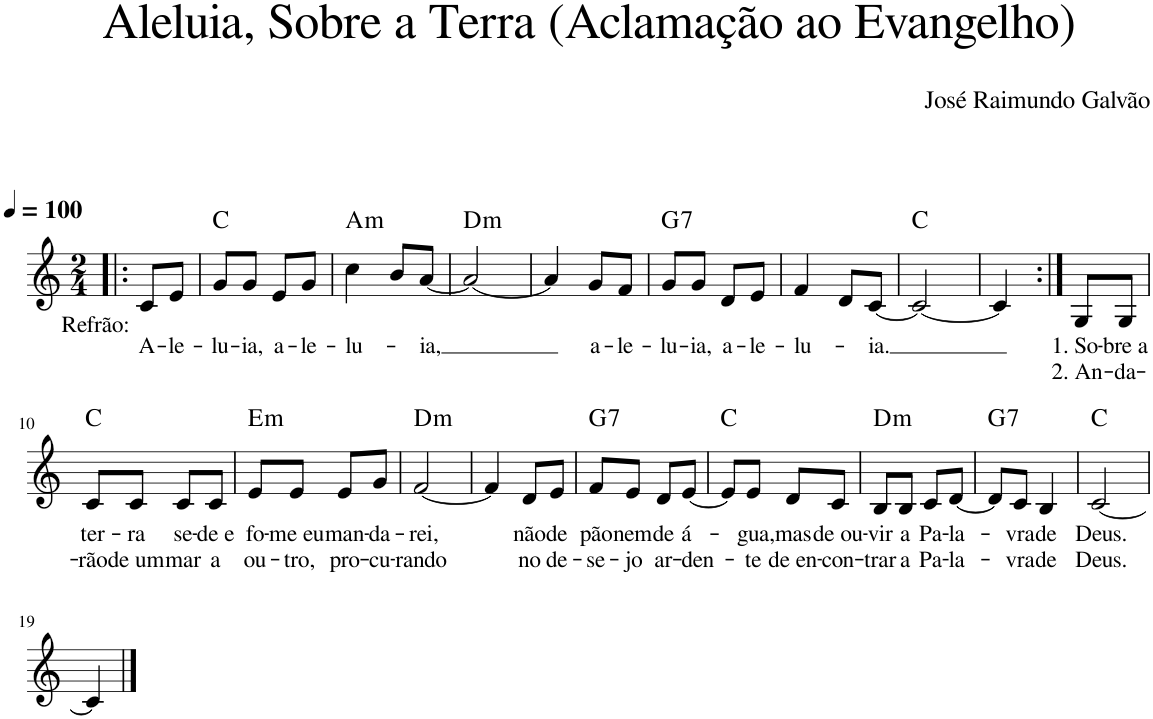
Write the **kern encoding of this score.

**kern	**text	**text	**harte
*part1	*part1	*part1	*part1
*staff1	*staff1	*staff1	*
*I"Voz	*	*	*
*I'Vo.	*	*	*
*clefG2	*	*	*
*k[]	*	*	*
*M2/4	*	*	*
*MM100	*	*	*
=1!|:	=1!|:	=1!|:	=1!|:
!LO:TX:b:t=Refrão&colon;	!	!	!
!	!LO:LY:b	!	!
8c/L	A-	.	.
!	!LO:LY:b	!	!
8e/J	-le-	.	.
=2	=2	=2	=2
!	!LO:LY:b	!	!
8g/L	-lu-	.	C:maj
!	!LO:LY:b	!	!
8g/J	-ia,	.	.
!	!LO:LY:b	!	!
8e/L	a-	.	.
!	!LO:LY:b	!	!
8g/J	-le-	.	.
=3	=3	=3	=3
!	!LO:LY:b	!	!LO:H:kt=m
4cc\	-lu-	.	A:min
8b/L	.	.	.
!	!LO:LY:b	!	!
[8a/J	-ia,	.	.
=4	=4	=4	=4
!	!	!	!LO:H:kt=m
2a/_	.	.	D:min
=5	=5	=5	=5
4a/]	.	.	.
!	!LO:LY:b	!	!
8g/L	a-	.	.
!	!LO:LY:b	!	!
8f/J	-le-	.	.
=6	=6	=6	=6
!	!LO:LY:b	!	!LO:H:kt=7
8g/L	-lu-	.	G:7
!	!LO:LY:b	!	!
8g/J	-ia,	.	.
!	!LO:LY:b	!	!
8d/L	a-	.	.
!	!LO:LY:b	!	!
8e/J	-le-	.	.
=7	=7	=7	=7
!	!LO:LY:b	!	!
4f/	-lu-	.	.
8d/L	.	.	.
!	!LO:LY:b	!	!
[8c/J	-ia.	.	.
=8	=8	=8	=8
2c/_	.	.	C:maj
=9	=9	=9	=9
4c/]	.	.	.
!	!LO:LY:b	!LO:LY:b	!
8G/L	1. So-	2. An-	.
!	!LO:LY:b	!LO:LY:b	!
8G/J	-bre a	-da-	.
!!LO:LB:g=z
=10	=10	=10	=10
!	!LO:LY:b	!LO:LY:b	!
8c/L	ter-	-rão	C:maj
!	!LO:LY:b	!LO:LY:b	!
8c/J	-ra	de um	.
!	!LO:LY:b	!LO:LY:b	!
8c/L	se-	mar	.
!	!LO:LY:b	!LO:LY:b	!
8c/J	-de e	a	.
=11	=11	=11	=11
!	!LO:LY:b	!LO:LY:b	!LO:H:kt=m
8e/L	fo-	ou-	E:min
!	!LO:LY:b	!LO:LY:b	!
8e/J	-me eu	-tro,	.
!	!LO:LY:b	!LO:LY:b	!
8e/L	man-	pro-	.
!	!LO:LY:b	!LO:LY:b	!
8g/J	-da-	-cu-	.
=12	=12	=12	=12
!	!LO:LY:b	!LO:LY:b	!LO:H:kt=m
[2f/	-rei,	-rando	D:min
=13	=13	=13	=13
4f/]	.	.	.
!	!LO:LY:b	!LO:LY:b	!
8d/L	não	no	.
!	!LO:LY:b	!LO:LY:b	!
8e/J	de	de-	.
=14	=14	=14	=14
!	!LO:LY:b	!LO:LY:b	!LO:H:kt=7
8f/L	pão	-se-	G:7
!	!LO:LY:b	!LO:LY:b	!
8e/J	nem	-jo	.
!	!LO:LY:b	!LO:LY:b	!
8d/L	de	ar-	.
!	!LO:LY:b	!LO:LY:b	!
[8e/J	á-	-den-	.
=15	=15	=15	=15
8e/L]	.	.	C:maj
!	!LO:LY:b	!LO:LY:b	!
8e/J	-gua,	-te	.
!	!LO:LY:b	!LO:LY:b	!
8d/L	mas	de en-	.
!	!LO:LY:b	!LO:LY:b	!
8c/J	de ou-	-con-	.
=16	=16	=16	=16
!	!LO:LY:b	!LO:LY:b	!LO:H:kt=m
8B/L	-vir	-trar	D:min
!	!LO:LY:b	!LO:LY:b	!
8B/J	a	a	.
!	!LO:LY:b	!LO:LY:b	!
8c/L	Pa-	Pa-	.
!	!LO:LY:b	!LO:LY:b	!
[8d/J	-la-	-la-	.
=17	=17	=17	=17
!	!	!	!LO:H:kt=7
8d/L]	.	.	G:7
!	!LO:LY:b	!LO:LY:b	!
8c/J	-vra	-vra	.
!	!LO:LY:b	!LO:LY:b	!
4B/	de	de	.
=18	=18	=18	=18
!	!LO:LY:b	!LO:LY:b	!
[2c/	Deus.	Deus.	C:maj
!!LO:LB:g=z
=19	=19	=19	=19
4c/]	.	.	.
==	==	==	==
*-	*-	*-	*-
